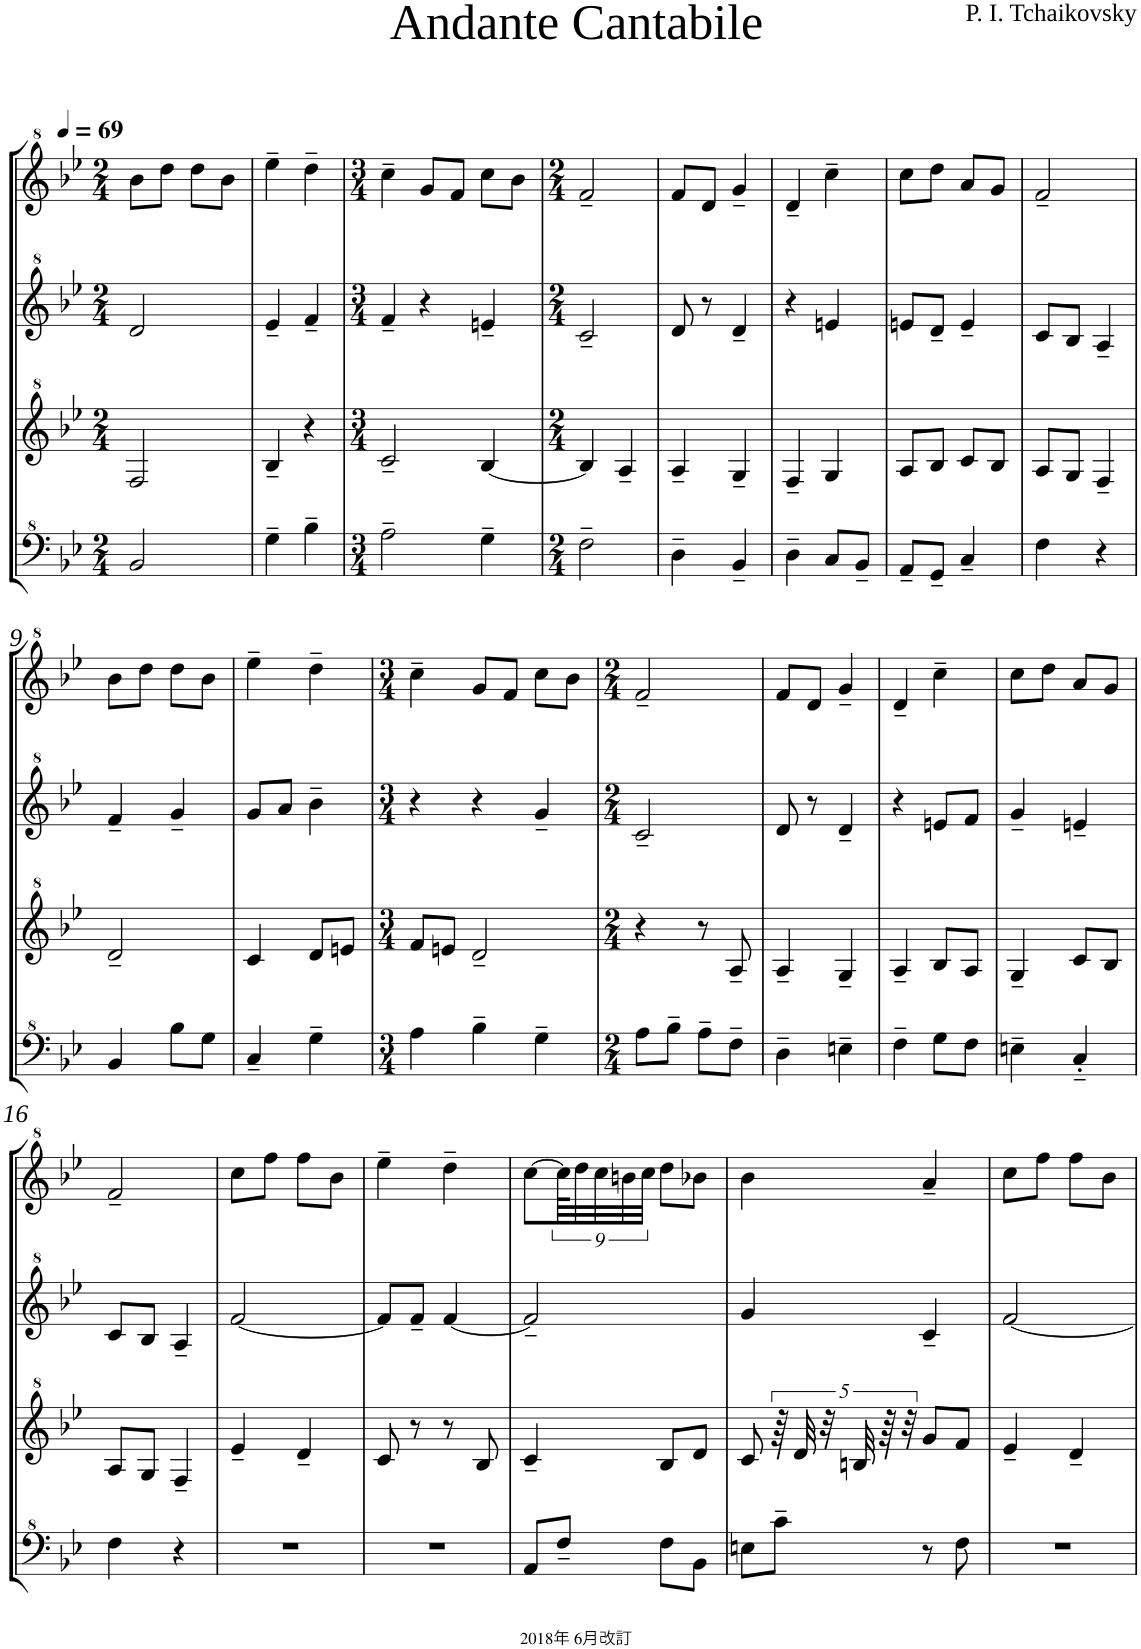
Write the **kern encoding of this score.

**kern	**kern	**kern	**kern
*part1	*part1	*part1	*part1
*staff4	*staff3	*staff2	*staff1
*I"Model III	*	*	*
*clefF^4	*clefG^2	*clefG^2	*clefG^2
*k[b-e-]	*k[b-e-]	*k[b-e-]	*k[b-e-]
*M2/4	*M2/4	*M2/4	*M2/4
*MM69	*MM69	*MM69	*MM69
=1	=1	=1	=1
2B-/	2f/	2dd/	8bb-\L
.	.	.	8ddd\J
.	.	.	8ddd\L
.	.	.	8bb-\J
=2	=2	=2	=2
4g~\	4b-~/	4ee-~/	4eee-~\
4b-~\	4r	4ff~/	4ddd~\
=3	=3	=3	=3
*M3/4	*M3/4	*M3/4	*M3/4
2a~\	2cc~/	4ff~/	4ccc~\
.	.	4r	8gg/L
.	.	.	8ff/J
4g~\	[4b-/	4een~/	8ccc\L
.	.	.	8bb-\J
=4	=4	=4	=4
*M2/4	*M2/4	*M2/4	*M2/4
2f~\	4b-/]	2cc~/	2ff~/
.	4a~/	.	.
=5	=5	=5	=5
4d~\	4a~/	8dd/	8ff/L
.	.	8r	8dd/J
4B-~/	4g~/	4dd~/	4gg~/
=6	=6	=6	=6
4d~\	4f~/	4r	4dd~/
8c/L	4g/	4een/	4ccc~\
8B-~/J	.	.	.
=7	=7	=7	=7
8A~/L	8a/L	8een/L	8ccc\L
8G~/J	8b-/J	8dd~/J	8ddd\J
4c~/	8cc/L	4ee~/	8aa/L
.	8b-/J	.	8gg/J
=8	=8	=8	=8
4f\	8a/L	8cc/L	2ff~/
.	8g/J	8b-/J	.
4r	4f~/	4a~/	.
!!LO:LB:g=z
=9	=9	=9	=9
4B-/	2dd~/	4ff~/	8bb-\L
.	.	.	8ddd\J
8b-\L	.	4gg~/	8ddd\L
8g\J	.	.	8bb-\J
=10	=10	=10	=10
4c~/	4cc/	8gg/L	4eee-~\
.	.	8aa/J	.
4g~\	8dd/L	4bb-~\	4ddd~\
.	8een/J	.	.
=11	=11	=11	=11
*M3/4	*M3/4	*M3/4	*M3/4
4a\	8ff/L	4r	4ccc~\
.	8een/J	.	.
4b-~\	2dd~/	4r	8gg/L
.	.	.	8ff/J
4g~\	.	4gg~/	8ccc\L
.	.	.	8bb-\J
=12	=12	=12	=12
*M2/4	*M2/4	*M2/4	*M2/4
8a\L	4r	2cc~/	2ff~/
8b-~\J	.	.	.
8a~\L	8r	.	.
8f~\J	8a~/	.	.
=13	=13	=13	=13
4d~\	4a~/	8dd/	8ff/L
.	.	8r	8dd/J
4en~\	4g~/	4dd~/	4gg~/
=14	=14	=14	=14
4f~\	4a~/	4r	4dd~/
8g\L	8b-/L	8een/L	4ccc~\
8f\J	8a/J	8ff/J	.
=15	=15	=15	=15
4en~\	4g~/	4gg~/	8ccc\L
.	.	.	8ddd\J
4c'~/	8cc/L	4een~/	8aa/L
.	8b-/J	.	8gg/J
!!LO:LB:g=z
=16	=16	=16	=16
4f\	8a/L	8cc/L	2ff~/
.	8g/J	8b-/J	.
4r	4f~/	4a~/	.
=17	=17	=17	=17
2r	4ee-~/	[2ff/	8ccc\L
.	.	.	8fff\J
.	4dd~/	.	8fff\L
.	.	.	8bb-\J
=18	=18	=18	=18
2r	8cc/	8ff/L]	4eee-~\
.	8r	8ff~/J	.
.	8r	[4ff/	4ddd~\
.	8b-/	.	.
=19	=19	=19	=19
8A/L	4cc~/	2ff~/]	[8ccc\L
8f~/J	.	.	72ccc\KLL]
.	.	.	36ddd\
.	.	.	1920ryy
.	.	.	36ccc\
.	.	.	2880ryy
.	.	.	36bbn\
.	.	.	2880ryy
.	.	.	36ccc\JJJ
8f\L	8b-/L	.	.
.	.	.	8ddd\L
8B-\J	8dd/J	.	.
.	.	.	8bb-X\J
1440..ryy	1440..ryy	1440..ryy	.
=20	=20	=20	=20
8en\L	8cc/	4gg/	4bb-\
8cc~\J	80r	.	.
.	40dd/	.	.
.	40r	.	.
.	40bn/	.	.
.	80r	.	.
.	40r	.	.
8r	8gg/L	4cc~/	4aa~/
8f\	8ff/J	.	.
=21	=21	=21	=21
2r	4ee-~/	[2ff/	8ccc\L
.	.	.	8fff\J
.	4dd~/	.	8fff\L
.	.	.	8bb-\J
=	=	=	=
*-	*-	*-	*-
